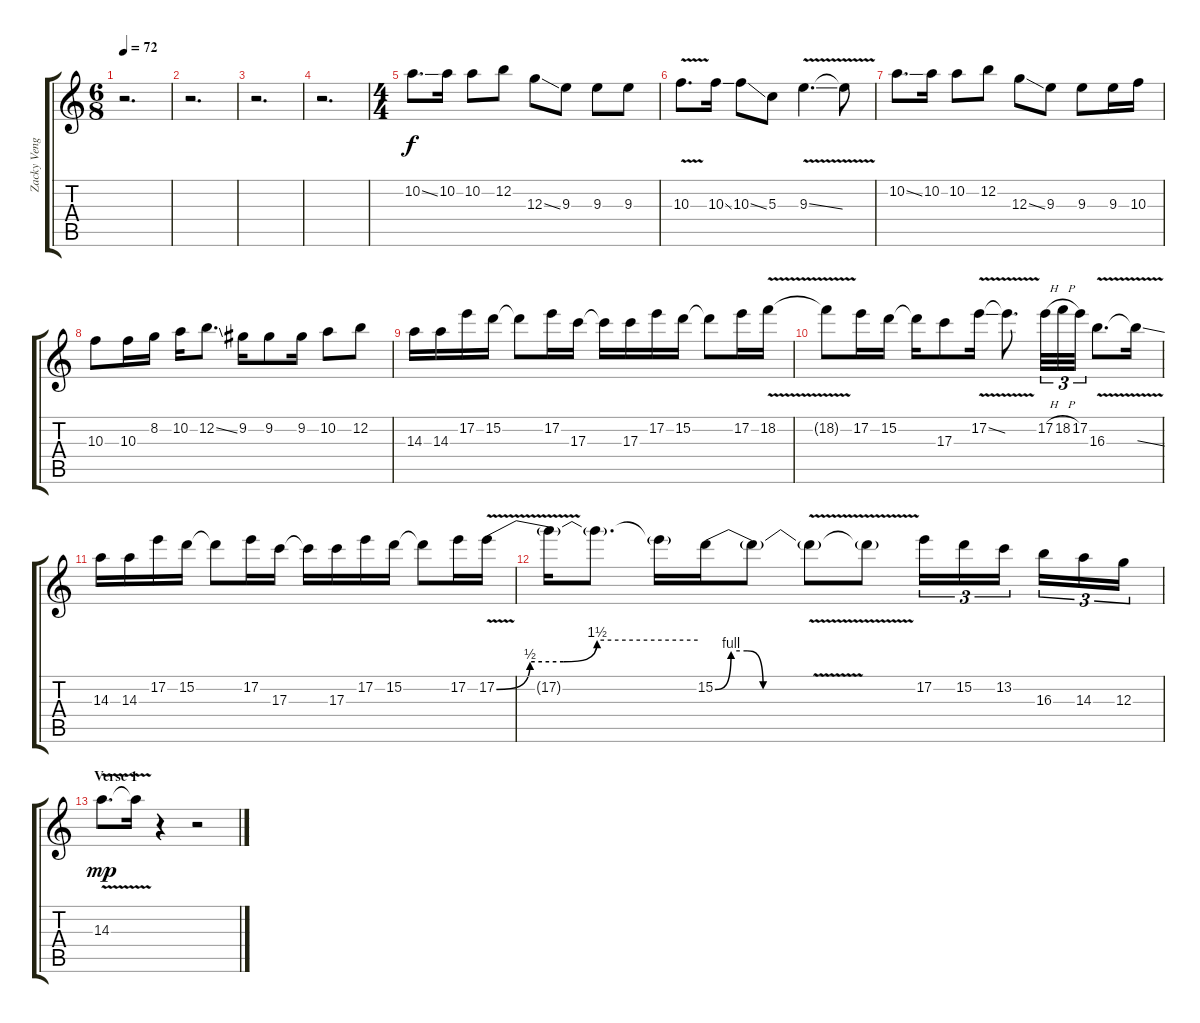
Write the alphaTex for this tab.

\track ("Zacky Vengeance (Pan-Lead)" "Zacky Veng") {instrument distortionguitar}
\staff {score tabs}
\tuning (E4 B3 G3 D3 A2 D2) {hide}
\ts (6 8)
\tempo 72
\clef g2
\ks c
r.2{d dy f} |
r.2{d} |
r.2{d} |
r.2{d} |
\ts (4 4)
10.2{ss}.8{d} 10.2.16 10.2.8 12.2.8 12.3{ss}.8 9.3.8 9.3.8 9.3.8 |
10.3{v}.8{d} 10.3{ss}.16 10.3{ss}.8 5.3.8 9.3{v ss}.4{d} 9.3{t}.8 |
10.2{ss}.8{d} 10.2.16 10.2.8 12.2.8 12.3{ss}.8 9.3.8 9.3.8 9.3.16 10.3.16 |
10.3.8 10.3.16 8.2.16 10.2.16 12.2{ss}.8{d} 9.2.16 9.2.8 9.2.16 10.2.8 12.2.8 |
14.3.16 14.3.16 17.2.16 15.2.16 15.2{t}.8 17.2.16 17.3.16 17.3{t}.16 17.3.16 17.2.16 15.2.16 15.2{t}.8 17.2.16 18.2{v}.16 |
18.2{t}.8 17.2.16 15.2.16 15.2{t}.16 17.3.8 17.2{v ss}.16 17.2{t}.8{d} 17.2{h}.32{tu (3 2)} 18.2{h}.32{tu (3 2)} 17.2.32{tu (3 2)} 16.3{v}.8{d} 16.3{ss t}.16 |
14.3.16 14.3.16 17.2.16 15.2.16 15.2{t}.8 17.2.16 17.3.16 17.3{t}.16 17.3.16 17.2.16 15.2.16 15.2{t}.8 17.2.16 17.2{be (custom 0 0 10 2 20 2 30 6 60 6) v}.16 |
17.2{t}.16 17.2{t}.8{d} 17.2{t}.16 15.2{be (custom 0 0 10 4 20 4 30 0 60 0)}.16 15.2{t}.8 15.2{v t}.8 15.2{t}.8 17.2.16{tu (3 2)} 15.2.16{tu (3 2)} 13.2.16{tu (3 2)} 16.3.16{tu (3 2)} 14.3.16{tu (3 2)} 12.3.16{tu (3 2)} |
\section ("" "Verse 1")
14.3{v}.8{d dy mp} 14.3{t}.16 r.4 r.2
